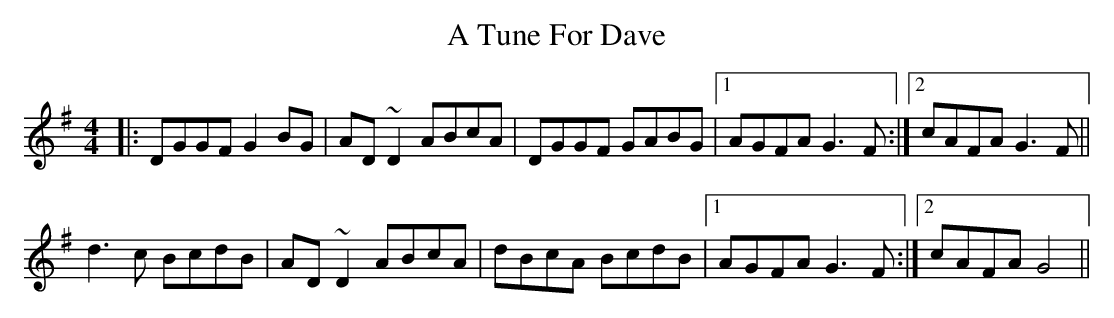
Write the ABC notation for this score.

X:1
T: A Tune For Dave
M: 4/4
L: 1/8
K: Gmaj
|:DGGF G2BG|AD~D2 ABcA|DGGF GABG|1 AGFA G3F:|2 cAFA G3F||
d3c BcdB|AD~D2 ABcA|dBcA BcdB|1 AGFA G3F:|2 cAFA G4||
